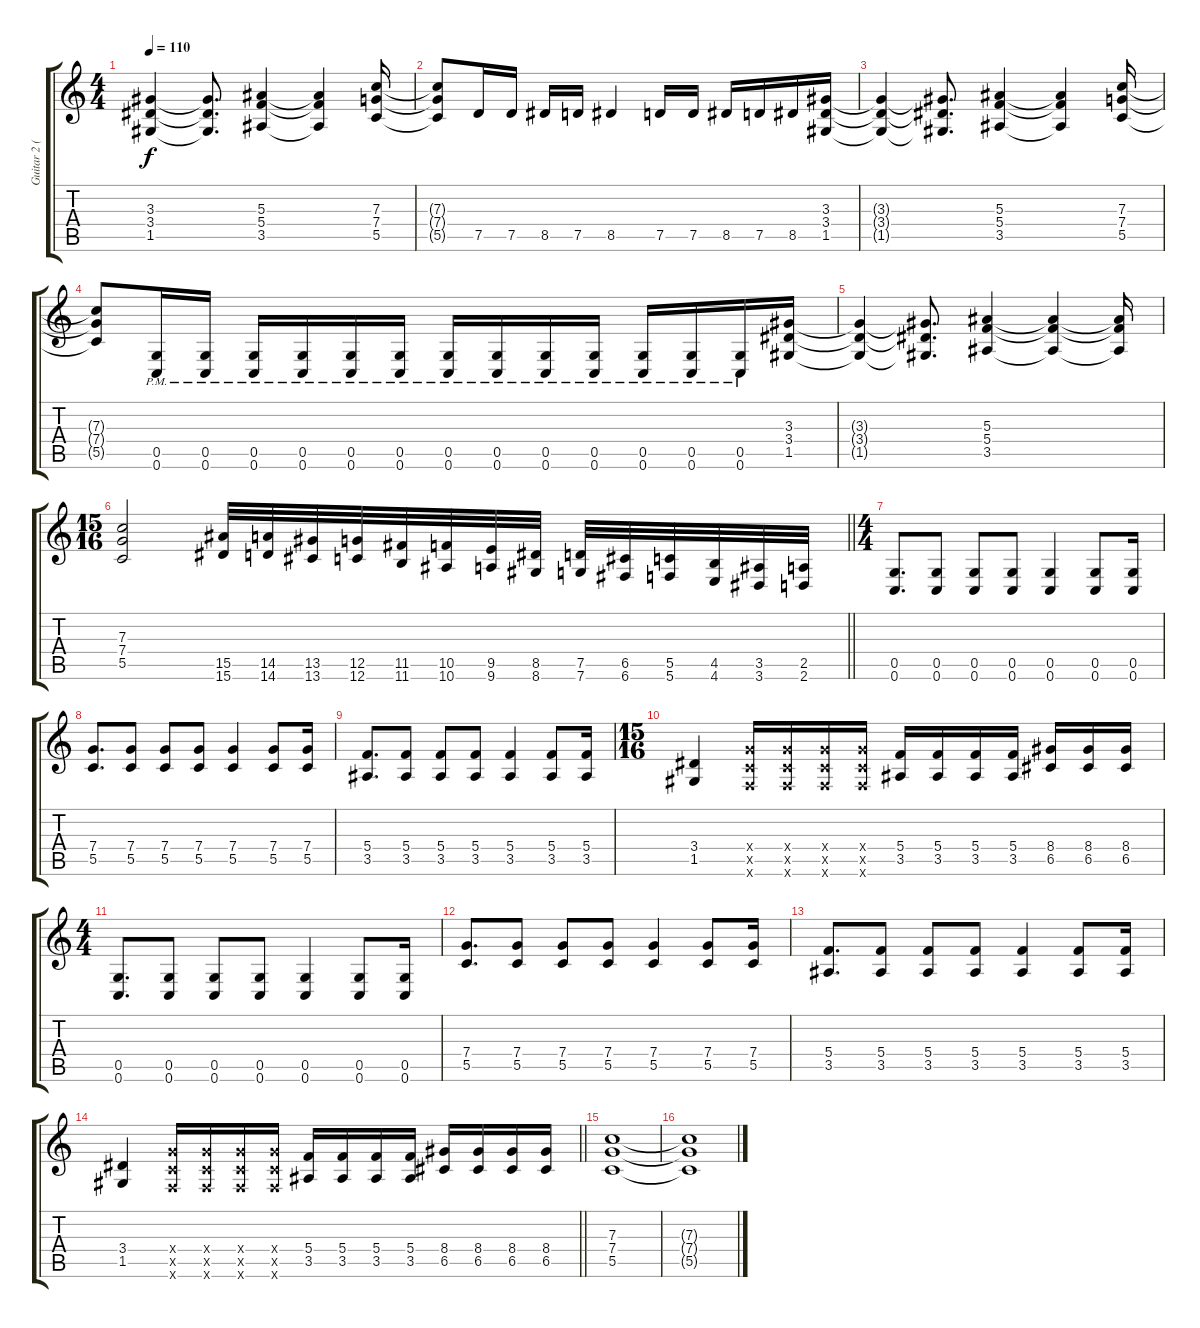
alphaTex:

\track ("Guitar 2 (Distorted- Padget)" "Guitar 2 (") {instrument distortionguitar}
\staff {score tabs}
\tuning (D4 A3 F3 C3 G2 C2) {hide}
\ts (4 4)
\tempo 110
\clef g2
\ks c
(3.3{t} 3.4{t} 1.5{t}).4{dy f} (3.3{t} 3.4{t} 1.5{t}).8{d} (5.3 5.4 3.5).4 (5.3{t} 5.4{t} 3.5{t}).4 (7.3 7.4 5.5).16 |
(7.3{t} 7.4{t} 5.5{t}).8 7.5.16 7.5.16 8.5.16 7.5.16 8.5.4 7.5.16 7.5.16 8.5.16 7.5.16 8.5.16 (3.3 3.4 1.5).16 |
(3.3{t} 3.4{t} 1.5{t}).4 (3.3{t} 3.4{t} 1.5{t}).8{d} (5.3 5.4 3.5).4 (5.3{t} 5.4{t} 3.5{t}).4 (7.3 7.4 5.5).16 |
(7.3{t} 7.4{t} 5.5{t}).8 (0.5{pm} 0.6{pm}).16 (0.5{pm} 0.6{pm}).16 (0.5{pm} 0.6{pm}).16 (0.5{pm} 0.6{pm}).16 (0.5{pm} 0.6{pm}).16 (0.5{pm} 0.6{pm}).16 (0.5{pm} 0.6{pm}).16 (0.5{pm} 0.6{pm}).16 (0.5{pm} 0.6{pm}).16 (0.5{pm} 0.6{pm}).16 (0.5{pm} 0.6{pm}).16 (0.5{pm} 0.6{pm}).16 (0.5{pm} 0.6{pm}).16 (3.3 3.4 1.5).16 |
(3.3{t} 3.4{t} 1.5{t}).4 (3.3{t} 3.4{t} 1.5{t}).8{d} (5.3 5.4 3.5).4 (5.3{t} 5.4{t} 3.5{t}).4 (5.3{t} 5.4{t} 3.5{t}).16 |
\ts (15 16)
\barLineRight lightlight
(7.3 7.4 5.5).2 (15.5 15.6).32{instrument guitarfretnoise} (14.5 14.6).32 (13.5 13.6).32 (12.5 12.6).32 (11.5 11.6).32 (10.5 10.6).32 (9.5 9.6).32 (8.5 8.6).32 (7.5 7.6).32 (6.5 6.6).32 (5.5 5.6).32 (4.5 4.6).32 (3.5 3.6).32 (2.5 2.6).32 |
\ts (4 4)
(0.5 0.6).8{d instrument distortionguitar} (0.5 0.6).8 (0.5 0.6).8 (0.5 0.6).8 (0.5 0.6).4 (0.5 0.6).8 (0.5 0.6).16 |
(7.4 5.5).8{d} (7.4 5.5).8 (7.4 5.5).8 (7.4 5.5).8 (7.4 5.5).4 (7.4 5.5).8 (7.4 5.5).16 |
(5.4 3.5).8{d} (5.4 3.5).8 (5.4 3.5).8 (5.4 3.5).8 (5.4 3.5).4 (5.4 3.5).8 (5.4 3.5).16 |
\ts (15 16)
(3.4 1.5).4 (7.4{x} 5.5{x} 5.6{x}).16 (7.4{x} 5.5{x} 5.6{x}).16 (7.4{x} 5.5{x} 5.6{x}).16 (7.4{x} 5.5{x} 5.6{x}).16 (5.4 3.5).16 (5.4 3.5).16 (5.4 3.5).16 (5.4 3.5).16 (8.4 6.5).16 (8.4 6.5).16 (8.4 6.5).16 |
\ts (4 4)
(0.5 0.6).8{d instrument distortionguitar} (0.5 0.6).8 (0.5 0.6).8 (0.5 0.6).8 (0.5 0.6).4 (0.5 0.6).8 (0.5 0.6).16 |
(7.4 5.5).8{d} (7.4 5.5).8 (7.4 5.5).8 (7.4 5.5).8 (7.4 5.5).4 (7.4 5.5).8 (7.4 5.5).16 |
(5.4 3.5).8{d} (5.4 3.5).8 (5.4 3.5).8 (5.4 3.5).8 (5.4 3.5).4 (5.4 3.5).8 (5.4 3.5).16 |
\barLineRight lightlight
(3.4 1.5).4 (7.4{x} 5.5{x} 5.6{x}).16 (7.4{x} 5.5{x} 5.6{x}).16 (7.4{x} 5.5{x} 5.6{x}).16 (7.4{x} 5.5{x} 5.6{x}).16 (5.4 3.5).16 (5.4 3.5).16 (5.4 3.5).16 (5.4 3.5).16 (8.4 6.5).16 (8.4 6.5).16 (8.4 6.5).16 (8.4 6.5).16 |
(7.3 7.4 5.5).1 |
(7.3{t} 7.4{t} 5.5{t}).1
